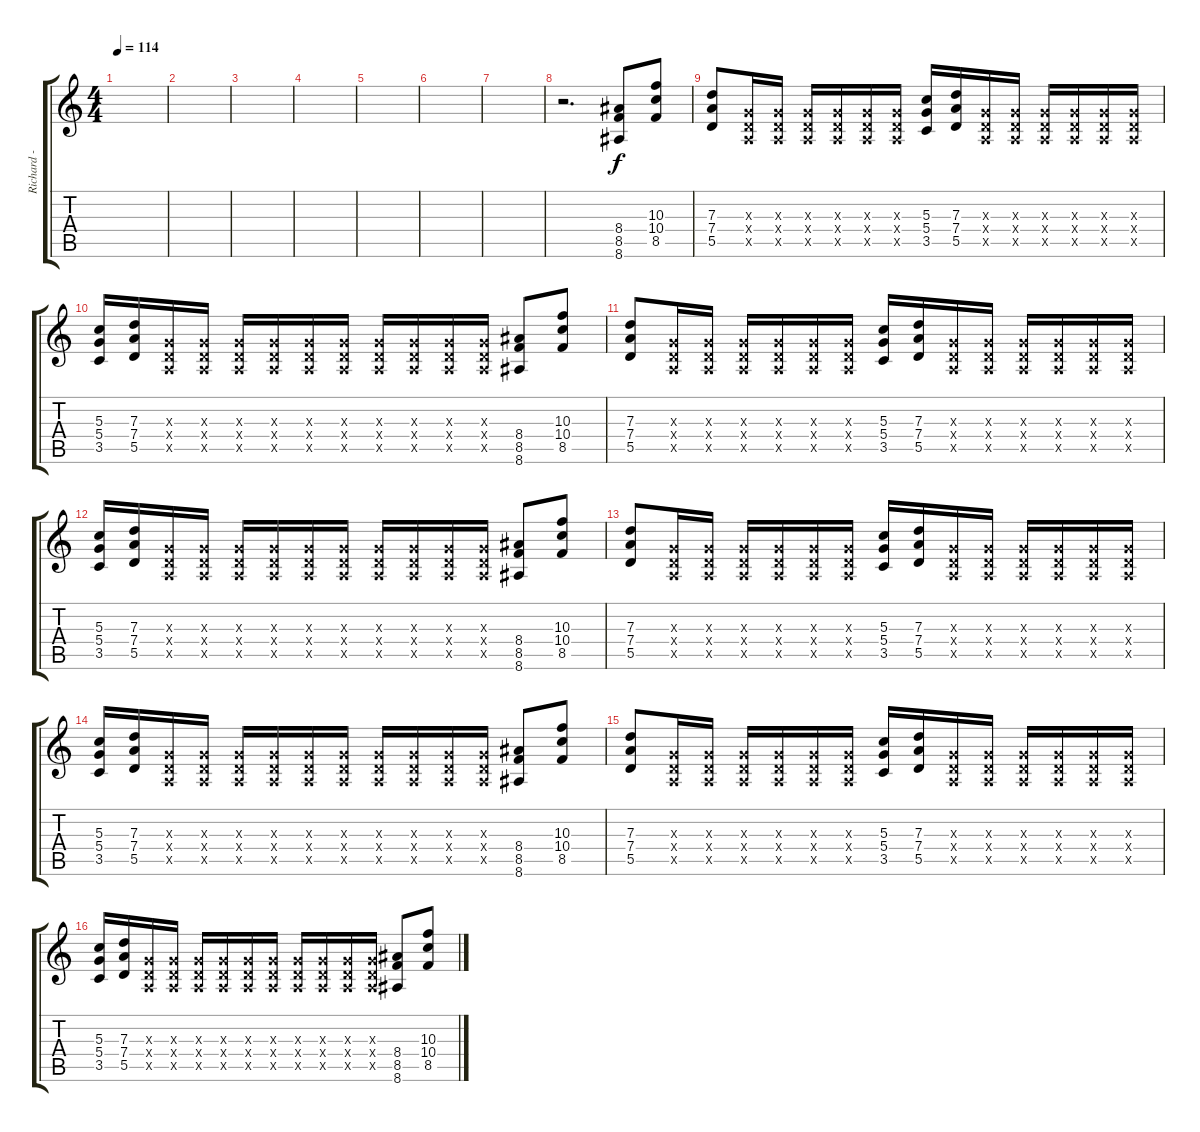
\track ("Richard - Lead Guitar" "Richard - ") {instrument overdrivenguitar}
\staff {score tabs}
\tuning (E4 B3 G3 D3 A2 D2) {hide}
\ts (4 4)
\tempo 114
\clef g2
\ks c
|
|
|
|
|
|
|
r.2{d} (8.4 8.5 8.6).8 (10.3 10.4 8.5).8 |
(7.3 7.4 5.5).8 (0.3{x} 0.4{x} 0.5{x}).16 (0.3{x} 0.4{x} 0.5{x}).16 (0.3{x} 0.4{x} 0.5{x}).16 (0.3{x} 0.4{x} 0.5{x}).16 (0.3{x} 0.4{x} 0.5{x}).16 (0.3{x} 0.4{x} 0.5{x}).16 (5.3 5.4 3.5).16 (7.3 7.4 5.5).16 (0.3{x} 0.4{x} 0.5{x}).16 (0.3{x} 0.4{x} 0.5{x}).16 (0.3{x} 0.4{x} 0.5{x}).16 (0.3{x} 0.4{x} 0.5{x}).16 (0.3{x} 0.4{x} 0.5{x}).16 (0.3{x} 0.4{x} 0.5{x}).16 |
(5.3 5.4 3.5).16 (7.3 7.4 5.5).16 (0.3{x} 0.4{x} 0.5{x}).16 (0.3{x} 0.4{x} 0.5{x}).16 (0.3{x} 0.4{x} 0.5{x}).16 (0.3{x} 0.4{x} 0.5{x}).16 (0.3{x} 0.4{x} 0.5{x}).16 (0.3{x} 0.4{x} 0.5{x}).16 (0.3{x} 0.4{x} 0.5{x}).16 (0.3{x} 0.4{x} 0.5{x}).16 (0.3{x} 0.4{x} 0.5{x}).16 (0.3{x} 0.4{x} 0.5{x}).16 (8.4 8.5 8.6).8 (10.3 10.4 8.5).8 |
(7.3 7.4 5.5).8 (0.3{x} 0.4{x} 0.5{x}).16 (0.3{x} 0.4{x} 0.5{x}).16 (0.3{x} 0.4{x} 0.5{x}).16 (0.3{x} 0.4{x} 0.5{x}).16 (0.3{x} 0.4{x} 0.5{x}).16 (0.3{x} 0.4{x} 0.5{x}).16 (5.3 5.4 3.5).16 (7.3 7.4 5.5).16 (0.3{x} 0.4{x} 0.5{x}).16 (0.3{x} 0.4{x} 0.5{x}).16 (0.3{x} 0.4{x} 0.5{x}).16 (0.3{x} 0.4{x} 0.5{x}).16 (0.3{x} 0.4{x} 0.5{x}).16 (0.3{x} 0.4{x} 0.5{x}).16 |
(5.3 5.4 3.5).16 (7.3 7.4 5.5).16 (0.3{x} 0.4{x} 0.5{x}).16 (0.3{x} 0.4{x} 0.5{x}).16 (0.3{x} 0.4{x} 0.5{x}).16 (0.3{x} 0.4{x} 0.5{x}).16 (0.3{x} 0.4{x} 0.5{x}).16 (0.3{x} 0.4{x} 0.5{x}).16 (0.3{x} 0.4{x} 0.5{x}).16 (0.3{x} 0.4{x} 0.5{x}).16 (0.3{x} 0.4{x} 0.5{x}).16 (0.3{x} 0.4{x} 0.5{x}).16 (8.4 8.5 8.6).8 (10.3 10.4 8.5).8 |
(7.3 7.4 5.5).8 (0.3{x} 0.4{x} 0.5{x}).16 (0.3{x} 0.4{x} 0.5{x}).16 (0.3{x} 0.4{x} 0.5{x}).16 (0.3{x} 0.4{x} 0.5{x}).16 (0.3{x} 0.4{x} 0.5{x}).16 (0.3{x} 0.4{x} 0.5{x}).16 (5.3 5.4 3.5).16 (7.3 7.4 5.5).16 (0.3{x} 0.4{x} 0.5{x}).16 (0.3{x} 0.4{x} 0.5{x}).16 (0.3{x} 0.4{x} 0.5{x}).16 (0.3{x} 0.4{x} 0.5{x}).16 (0.3{x} 0.4{x} 0.5{x}).16 (0.3{x} 0.4{x} 0.5{x}).16 |
(5.3 5.4 3.5).16 (7.3 7.4 5.5).16 (0.3{x} 0.4{x} 0.5{x}).16 (0.3{x} 0.4{x} 0.5{x}).16 (0.3{x} 0.4{x} 0.5{x}).16 (0.3{x} 0.4{x} 0.5{x}).16 (0.3{x} 0.4{x} 0.5{x}).16 (0.3{x} 0.4{x} 0.5{x}).16 (0.3{x} 0.4{x} 0.5{x}).16 (0.3{x} 0.4{x} 0.5{x}).16 (0.3{x} 0.4{x} 0.5{x}).16 (0.3{x} 0.4{x} 0.5{x}).16 (8.4 8.5 8.6).8 (10.3 10.4 8.5).8 |
(7.3 7.4 5.5).8 (0.3{x} 0.4{x} 0.5{x}).16 (0.3{x} 0.4{x} 0.5{x}).16 (0.3{x} 0.4{x} 0.5{x}).16 (0.3{x} 0.4{x} 0.5{x}).16 (0.3{x} 0.4{x} 0.5{x}).16 (0.3{x} 0.4{x} 0.5{x}).16 (5.3 5.4 3.5).16 (7.3 7.4 5.5).16 (0.3{x} 0.4{x} 0.5{x}).16 (0.3{x} 0.4{x} 0.5{x}).16 (0.3{x} 0.4{x} 0.5{x}).16 (0.3{x} 0.4{x} 0.5{x}).16 (0.3{x} 0.4{x} 0.5{x}).16 (0.3{x} 0.4{x} 0.5{x}).16 |
(5.3 5.4 3.5).16 (7.3 7.4 5.5).16 (0.3{x} 0.4{x} 0.5{x}).16 (0.3{x} 0.4{x} 0.5{x}).16 (0.3{x} 0.4{x} 0.5{x}).16 (0.3{x} 0.4{x} 0.5{x}).16 (0.3{x} 0.4{x} 0.5{x}).16 (0.3{x} 0.4{x} 0.5{x}).16 (0.3{x} 0.4{x} 0.5{x}).16 (0.3{x} 0.4{x} 0.5{x}).16 (0.3{x} 0.4{x} 0.5{x}).16 (0.3{x} 0.4{x} 0.5{x}).16 (8.4 8.5 8.6).8 (10.3 10.4 8.5).8
